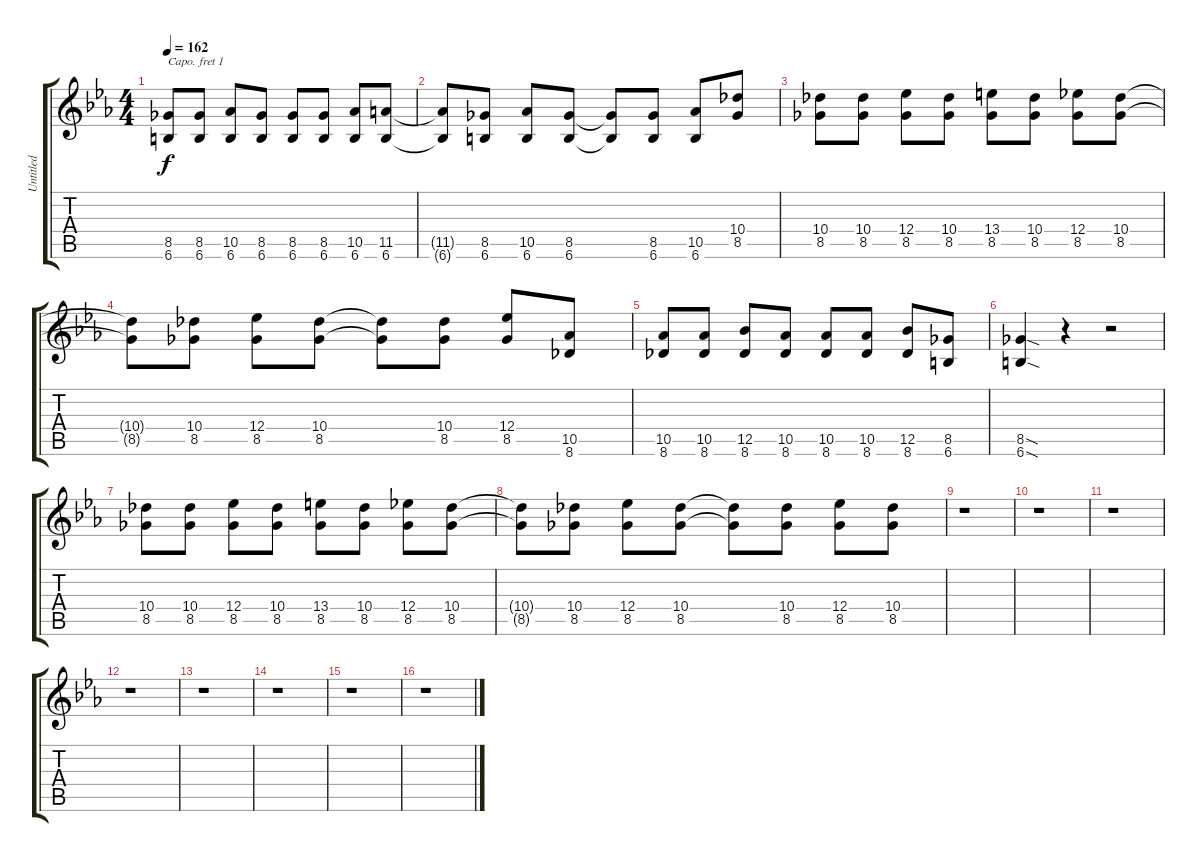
\track ("Untitled" "Untitled") {instrument overdrivenguitar}
\staff {score tabs}
\capo 1
\tuning (E4 B3 G3 D3 A2 E2) {hide}
\ts (4 4)
\tempo 162
\clef g2
\ks eb
(8.5 6.6).8{dy f} (8.5 6.6).8 (10.5 6.6).8 (8.5 6.6).8 (8.5 6.6).8 (8.5 6.6).8 (10.5 6.6).8 (11.5 6.6).8 |
(11.5{t} 6.6{t}).8 (8.5 6.6).8 (10.5 6.6).8 (8.5 6.6).8 (8.5{t} 6.6{t}).8 (8.5 6.6).8 (10.5 6.6).8 (10.4 8.5).8 |
(10.4 8.5).8 (10.4 8.5).8 (12.4 8.5).8 (10.4 8.5).8 (13.4 8.5).8 (10.4 8.5).8 (12.4 8.5).8 (10.4 8.5).8 |
(10.4{t} 8.5{t}).8 (10.4 8.5).8 (12.4 8.5).8 (10.4 8.5).8 (10.4{t} 8.5{t}).8 (10.4 8.5).8 (12.4 8.5).8 (10.5 8.6).8 |
(10.5 8.6).8 (10.5 8.6).8 (12.5 8.6).8 (10.5 8.6).8 (10.5 8.6).8 (10.5 8.6).8 (12.5 8.6).8 (8.5 6.6).8 |
(8.5{sod} 6.6{sod}).4 r.4 r.2 |
(10.4 8.5).8 (10.4 8.5).8 (12.4 8.5).8 (10.4 8.5).8 (13.4 8.5).8 (10.4 8.5).8 (12.4 8.5).8 (10.4 8.5).8 |
(10.4{t} 8.5{t}).8 (10.4 8.5).8 (12.4 8.5).8 (10.4 8.5).8 (10.4{t} 8.5{t}).8 (10.4 8.5).8 (12.4 8.5).8 (10.4 8.5).8 |
r.1 |
r.1 |
r.1 |
r.1 |
r.1 |
r.1 |
r.1 |
r.1
